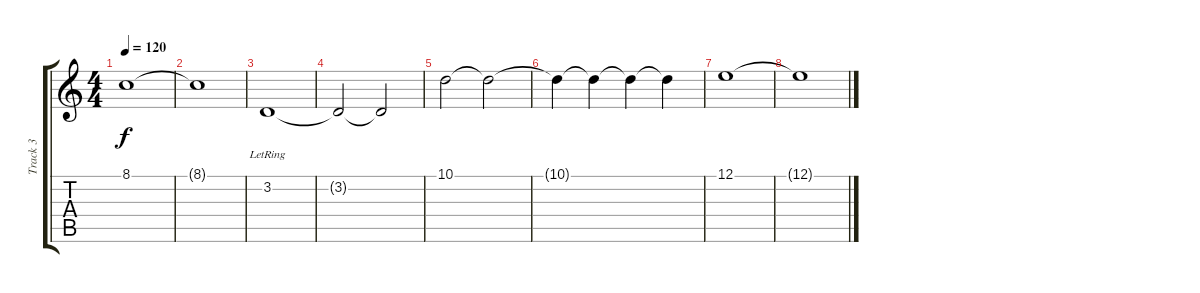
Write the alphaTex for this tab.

\track ("Track 3" "Track 3") {instrument pad2warm}
\staff {score tabs}
\tuning (E4 B3 G3 D3 A2 E2) {hide}
\ts (4 4)
\tempo 120
\clef g2
\ks c
8.1{t}.1{dy f} |
8.1{t}.1 |
3.2{lr}.1 |
3.2{t}.2 3.2{t}.2 |
10.1.2 10.1{t}.2 |
10.1{t}.4 10.1{t}.4 10.1{t}.4 10.1{t}.4 |
12.1.1 |
12.1{t}.1
